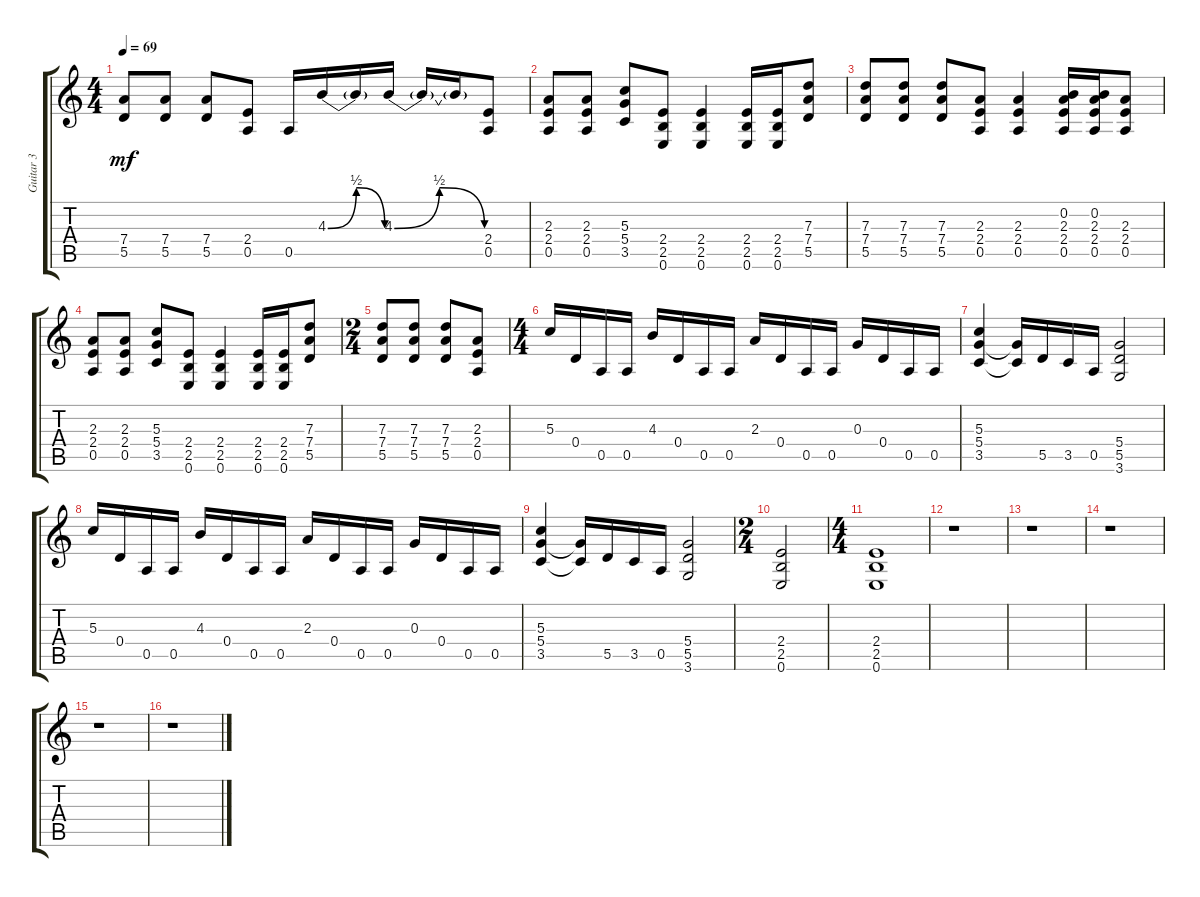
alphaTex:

\track ("Guitar 3" "Guitar 3") {instrument distortionguitar}
\staff {score tabs}
\tuning (E4 B3 G3 D3 A2 E2) {hide}
\ts (4 4)
\tempo 69
\clef g2
\ks c
(7.4 5.5).8{dy mf} (7.4 5.5).8 (7.4 5.5).8 (2.4 0.5).8 0.5.16 4.3{be (bendrelease 0 0 5 2 55 2 60 0)}.16 4.3{t}.16 4.3{be (bendrelease 0 0 5 2 54 2 60 0)}.16 4.3{t}.16 4.3{t}.16 (2.4 0.5).8 |
(2.3 2.4 0.5).8 (2.3 2.4 0.5).8 (5.3 5.4 3.5).8 (2.4 2.5 0.6).8 (2.4 2.5 0.6).4 (2.4 2.5 0.6).16 (2.4 2.5 0.6).16 (7.3 7.4 5.5).8 |
(7.3 7.4 5.5).8 (7.3 7.4 5.5).8 (7.3 7.4 5.5).8 (2.3 2.4 0.5).8 (2.3 2.4 0.5).4 (0.2 2.3 2.4 0.5).16 (0.2 2.3 2.4 0.5).16 (2.3 2.4 0.5).8 |
(2.3 2.4 0.5).8 (2.3 2.4 0.5).8 (5.3 5.4 3.5).8 (2.4 2.5 0.6).8 (2.4 2.5 0.6).4 (2.4 2.5 0.6).16 (2.4 2.5 0.6).16 (7.3 7.4 5.5).8 |
\ts (2 4)
(7.3 7.4 5.5).8 (7.3 7.4 5.5).8 (7.3 7.4 5.5).8 (2.3 2.4 0.5).8 |
\ts (4 4)
5.3.16 0.4.16 0.5.16 0.5.16 4.3.16 0.4.16 0.5.16 0.5.16 2.3.16 0.4.16 0.5.16 0.5.16 0.3.16 0.4.16 0.5.16 0.5.16 |
(5.3 5.4 3.5).4 (5.4{t} 3.5{t}).16 5.5.16 3.5.16 0.5.16 (5.4 5.5 3.6).2 |
5.3.16 0.4.16 0.5.16 0.5.16 4.3.16 0.4.16 0.5.16 0.5.16 2.3.16 0.4.16 0.5.16 0.5.16 0.3.16 0.4.16 0.5.16 0.5.16 |
(5.3 5.4 3.5).4 (5.4{t} 3.5{t}).16 5.5.16 3.5.16 0.5.16 (5.4 5.5 3.6).2 |
\ts (2 4)
(2.4 2.5 0.6).2 |
\ts (4 4)
(2.4 2.5 0.6).1 |
r.1 |
r.1 |
r.1 |
r.1 |
r.1
